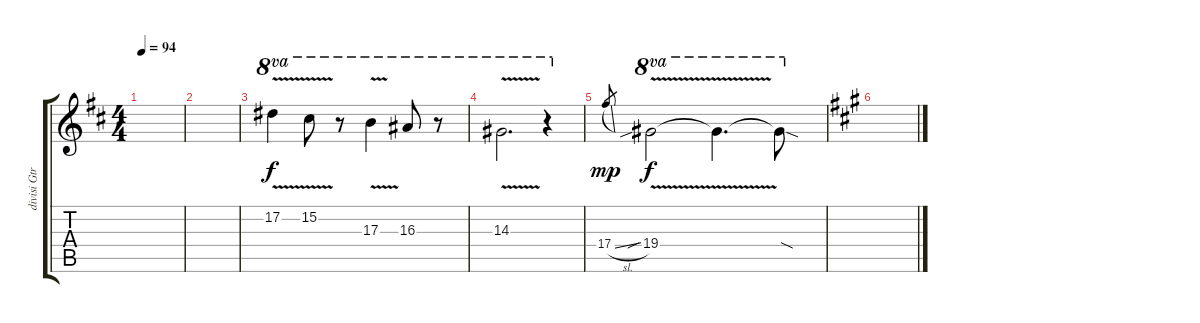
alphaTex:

\track ("divisi Gtr.4" "divisi Gtr") {instrument distortionguitar}
\staff {score tabs}
\tuning (Eb4 Bb3 Gb3 Db3 Ab2 Eb2) {hide}
\ts (4 4)
\tempo 94
\clef g2
\ks bminor
|
|
17.2{v}.4{ot 8va} 15.2{v}.8{ot 8va} r.8{ot 8va} 17.3{v}.4{ot 8va} 16.3.8{ot 8va} r.8{ot 8va} |
14.3{v}.2{d ot 8va dy f beam Down} r.4{ot 8va} |
17.4{sl}.8{gr dy mp} 19.4{v sib}.2{ot 8va dy f beam Down} 19.4{t}.4{d ot 8va beam Down} 19.4{sod t}.8{ot 8va beam Down} |
\ks a
